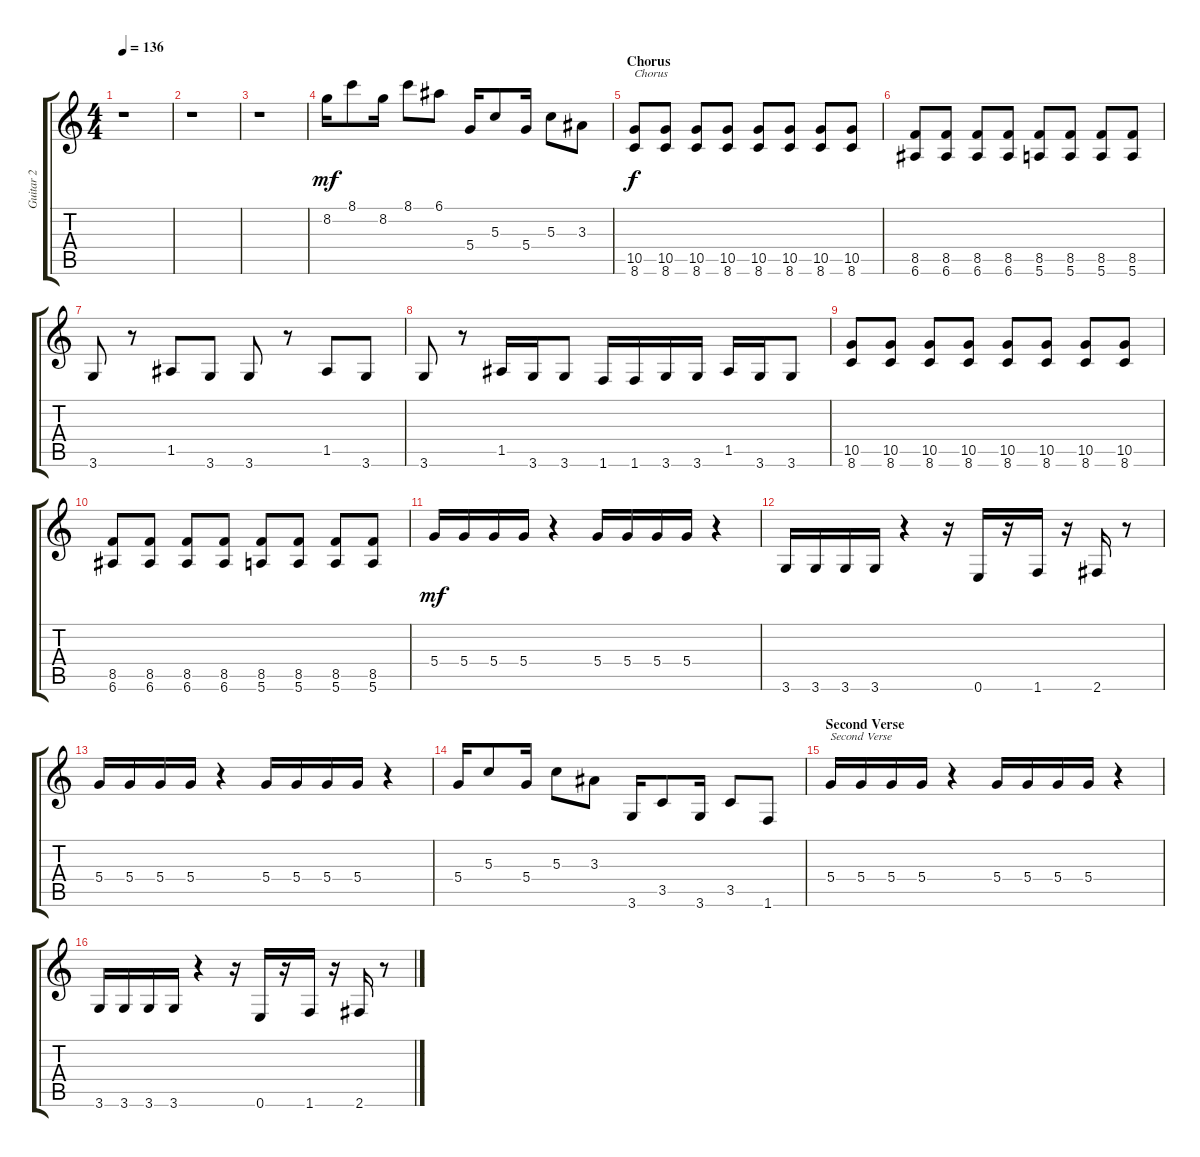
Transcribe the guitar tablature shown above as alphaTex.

\track ("Guitar 2" "Guitar 2") {instrument overdrivenguitar}
\staff {score tabs}
\tuning (E4 B3 G3 D3 A2 E2) {hide}
\ts (4 4)
\tempo 136
\clef g2
\ks c
r.1{dy mf} |
r.1 |
r.1 |
8.2.16 8.1.8 8.2.16 8.1.8 6.1.8 5.4.16 5.3.8 5.4.16 5.3.8 3.3.8 |
\section ("" "Chorus ")
(10.5 8.6).8{txt "Chorus" dy f} (10.5 8.6).8 (10.5 8.6).8 (10.5 8.6).8 (10.5 8.6).8 (10.5 8.6).8 (10.5 8.6).8 (10.5 8.6).8 |
(8.5 6.6).8 (8.5 6.6).8 (8.5 6.6).8 (8.5 6.6).8 (8.5 5.6).8 (8.5 5.6).8 (8.5 5.6).8 (8.5 5.6).8 |
3.6.8 r.8 1.5.8 3.6.8 3.6.8 r.8 1.5.8 3.6.8 |
3.6.8 r.8 1.5.16 3.6.16 3.6.8 1.6.16 1.6.16 3.6.16 3.6.16 1.5.16 3.6.16 3.6.8 |
(10.5 8.6).8 (10.5 8.6).8 (10.5 8.6).8 (10.5 8.6).8 (10.5 8.6).8 (10.5 8.6).8 (10.5 8.6).8 (10.5 8.6).8 |
(8.5 6.6).8 (8.5 6.6).8 (8.5 6.6).8 (8.5 6.6).8 (8.5 5.6).8 (8.5 5.6).8 (8.5 5.6).8 (8.5 5.6).8 |
5.4.16{dy mf instrument electricguitarmuted} 5.4.16 5.4.16 5.4.16 r.4 5.4.16 5.4.16 5.4.16 5.4.16 r.4 |
3.6.16 3.6.16 3.6.16 3.6.16 r.4 r.16 0.6.16{instrument overdrivenguitar} r.16 1.6.16 r.16 2.6.16 r.8 |
5.4.16{instrument electricguitarmuted} 5.4.16 5.4.16 5.4.16 r.4 5.4.16 5.4.16 5.4.16 5.4.16 r.4 |
5.4.16{instrument overdrivenguitar} 5.3.8 5.4.16 5.3.8 3.3.8 3.6.16 3.5.8 3.6.16 3.5.8 1.6.8 |
\section ("" "Second Verse")
5.4.16{txt "Second Verse" instrument electricguitarmuted} 5.4.16 5.4.16 5.4.16 r.4 5.4.16 5.4.16 5.4.16 5.4.16 r.4 |
3.6.16 3.6.16 3.6.16 3.6.16 r.4 r.16 0.6.16{instrument overdrivenguitar} r.16 1.6.16 r.16 2.6.16 r.8
